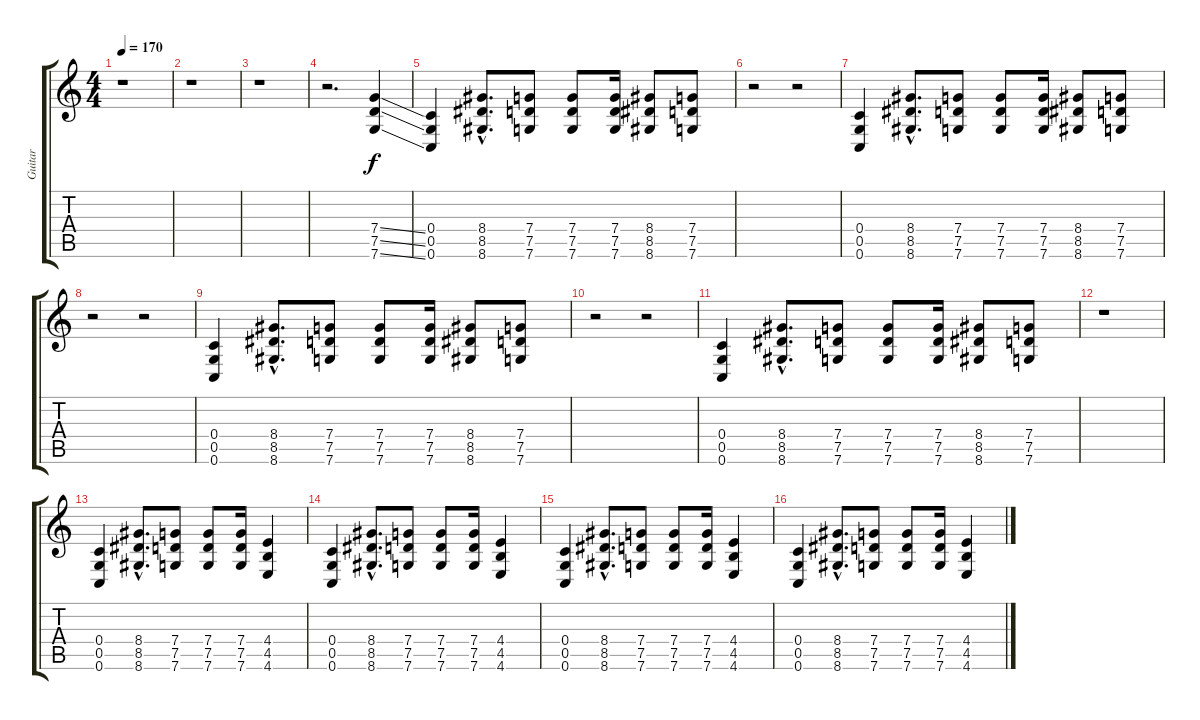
\track ("Guitar" "Guitar") {instrument distortionguitar}
\staff {score tabs}
\tuning (D4 A3 F3 C3 G2 C2) {hide}
\ts (4 4)
\tempo 170
\clef g2
\ks c
r.1{dy f instrument distortionguitar} |
r.1 |
r.1 |
r.2{d} (7.4{ss} 7.5{ss} 7.6{ss}).4 |
(0.4 0.5 0.6).4 (8.4{hac} 8.5{hac} 8.6{hac}).8{d} (7.4 7.5 7.6).8 (7.4 7.5 7.6).8 (7.4 7.5 7.6).16 (8.4 8.5 8.6).8 (7.4 7.5 7.6).8 |
r.2 r.2 |
(0.4 0.5 0.6).4 (8.4{hac} 8.5{hac} 8.6{hac}).8{d} (7.4 7.5 7.6).8 (7.4 7.5 7.6).8 (7.4 7.5 7.6).16 (8.4 8.5 8.6).8 (7.4 7.5 7.6).8 |
r.2 r.2 |
(0.4 0.5 0.6).4 (8.4{hac} 8.5{hac} 8.6{hac}).8{d} (7.4 7.5 7.6).8 (7.4 7.5 7.6).8 (7.4 7.5 7.6).16 (8.4 8.5 8.6).8 (7.4 7.5 7.6).8 |
r.2 r.2 |
(0.4 0.5 0.6).4 (8.4{hac} 8.5{hac} 8.6{hac}).8{d} (7.4 7.5 7.6).8 (7.4 7.5 7.6).8 (7.4 7.5 7.6).16 (8.4 8.5 8.6).8 (7.4 7.5 7.6).8 |
r.1 |
(0.4 0.5 0.6).4 (8.4{hac} 8.5{hac} 8.6{hac}).8{d} (7.4 7.5 7.6).8 (7.4 7.5 7.6).8 (7.4 7.5 7.6).16 (4.4 4.5 4.6).4 |
(0.4 0.5 0.6).4 (8.4{hac} 8.5{hac} 8.6{hac}).8{d} (7.4 7.5 7.6).8 (7.4 7.5 7.6).8 (7.4 7.5 7.6).16 (4.4 4.5 4.6).4 |
(0.4 0.5 0.6).4 (8.4{hac} 8.5{hac} 8.6{hac}).8{d} (7.4 7.5 7.6).8 (7.4 7.5 7.6).8 (7.4 7.5 7.6).16 (4.4 4.5 4.6).4 |
(0.4 0.5 0.6).4 (8.4{hac} 8.5{hac} 8.6{hac}).8{d} (7.4 7.5 7.6).8 (7.4 7.5 7.6).8 (7.4 7.5 7.6).16 (4.4 4.5 4.6).4
